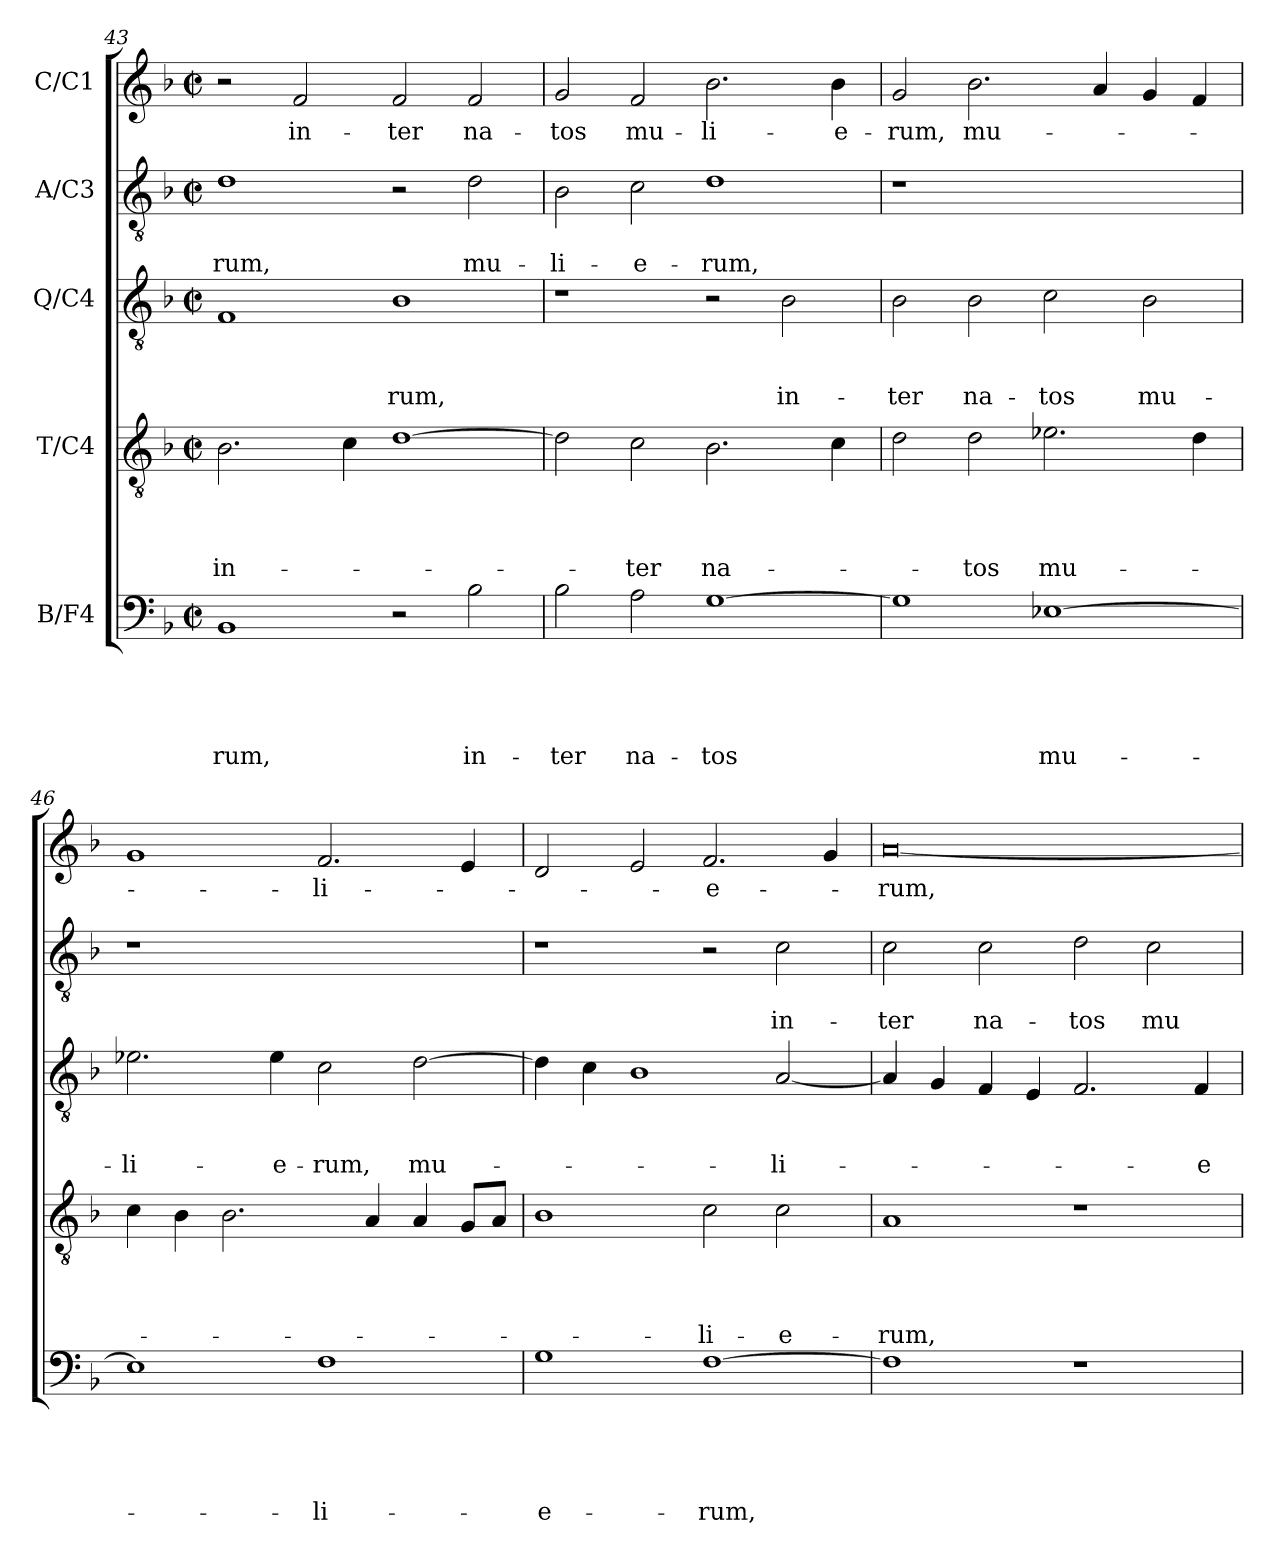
**kern	**text	**text	**text	**text	**text	**kern	**text	**text	**text	**text	**kern	**text	**text	**text	**kern	**text	**text	**kern	**text
*part5	*part5	*part5	*part5	*part5	*part5	*part4	*part4	*part4	*part4	*part4	*part3	*part3	*part3	*part3	*part2	*part2	*part2	*part1	*part1
*staff5	*staff5	*staff5	*staff5	*staff5	*staff5	*staff4	*staff4	*staff4	*staff4	*staff4	*staff3	*staff3	*staff3	*staff3	*staff2	*staff2	*staff2	*staff1	*staff1
*I"B/F4	*	*	*	*	*	*I"T/C4	*	*	*	*	*I"Q/C4	*	*	*	*I"A/C3	*	*	*I"C/C1	*
!!LO:PB:g=z
*clefF4	*	*	*	*	*	*clefGv2	*	*	*	*	*clefGv2	*	*	*	*clefGv2	*	*	*clefG2	*
*k[b-]	*	*	*	*	*	*k[b-]	*	*	*	*	*k[b-]	*	*	*	*k[b-]	*	*	*k[b-]	*
*F:	*	*	*	*	*	*F:	*	*	*	*	*F:	*	*	*	*F:	*	*	*F:	*
*M2/2	*	*	*	*	*	*M2/2	*	*	*	*	*M2/2	*	*	*	*M2/2	*	*	*M2/2	*
*met(c|)	*	*	*	*	*	*met(c|)	*	*	*	*	*met(c|)	*	*	*	*met(c|)	*	*	*met(c|)	*
=43	=43	=43	=43	=43	=43	=43	=43	=43	=43	=43	=43	=43	=43	=43	=43	=43	=43	=43	=43
!	!	!	!	!	!LO:LY:b	!	!	!	!	!LO:LY:b	!	!	!	!	!	!	!LO:LY:b	!	!
1BB-	.	.	.	.	-rum,	2.B-\	.	.	.	in-	1F	.	.	.	1d	.	-rum,	2r	.
!	!	!	!	!	!	!	!	!	!	!	!	!	!	!	!	!	!	!	!LO:LY:b
.	.	.	.	.	.	.	.	.	.	.	.	.	.	.	.	.	.	2f/	in-
.	.	.	.	.	.	4c\	.	.	.	.	.	.	.	.	.	.	.	.	.
!	!	!	!	!	!	!	!	!	!	!	!	!	!	!LO:LY:b	!	!	!	!	!LO:LY:b
2r	.	.	.	.	.	[1d	.	.	.	.	1B-	.	.	-rum,	2r	.	.	2f/	-ter
!	!	!	!	!	!LO:LY:b	!	!	!	!	!	!	!	!	!	!	!	!LO:LY:b	!	!LO:LY:b
2B-\	.	.	.	.	in-	.	.	.	.	.	.	.	.	.	2d\	.	mu-	2f/	na-
=44	=44	=44	=44	=44	=44	=44	=44	=44	=44	=44	=44	=44	=44	=44	=44	=44	=44	=44	=44
!	!	!	!	!	!LO:LY:b	!	!	!	!	!	!	!	!	!	!	!	!LO:LY:b	!	!LO:LY:b
2B-\	.	.	.	.	-ter	2d\]	.	.	.	.	1r	.	.	.	2B-\	.	-li-	2g/	-tos
!	!	!	!	!	!LO:LY:b	!	!	!	!	!LO:LY:b	!	!	!	!	!	!	!LO:LY:b	!	!LO:LY:b
2A\	.	.	.	.	na-	2c\	.	.	.	-ter	.	.	.	.	2c\	.	-e-	2f/	mu-
!	!	!	!	!	!LO:LY:b	!	!	!	!	!LO:LY:b	!	!	!	!	!	!	!LO:LY:b	!	!LO:LY:b
[1G	.	.	.	.	-tos	2.B-\	.	.	.	na-	2r	.	.	.	1d	.	-rum,	2.b-\	-li-
!	!	!	!	!	!	!	!	!	!	!	!	!	!	!LO:LY:b	!	!	!	!	!
.	.	.	.	.	.	.	.	.	.	.	2B-\	.	.	in-	.	.	.	.	.
!	!	!	!	!	!	!	!	!	!	!	!	!	!	!	!	!	!	!	!LO:LY:b
.	.	.	.	.	.	4c\	.	.	.	.	.	.	.	.	.	.	.	4b-\	-e-
=45	=45	=45	=45	=45	=45	=45	=45	=45	=45	=45	=45	=45	=45	=45	=45	=45	=45	=45	=45
!	!	!	!	!	!	!	!	!	!	!	!	!	!	!LO:LY:b	!	!	!	!	!LO:LY:b
1G]	.	.	.	.	.	2d\	.	.	.	.	2B-\	.	.	-ter	1r	.	.	2g/	-rum,
!	!	!	!	!	!	!	!	!	!	!LO:LY:b	!	!	!	!LO:LY:b	!	!	!	!	!LO:LY:b
.	.	.	.	.	.	2d\	.	.	.	-tos	2B-\	.	.	na-	.	.	.	2.b-\	mu-
!	!	!	!	!	!LO:LY:b	!	!	!	!	!LO:LY:b	!	!	!	!LO:LY:b	!	!	!	!	!
[1E-X	.	.	.	.	mu-	2.e-\	.	.	.	mu-	2c\	.	.	-tos	1ryy	.	.	.	.
.	.	.	.	.	.	.	.	.	.	.	.	.	.	.	.	.	.	4a/	.
!	!	!	!	!	!	!	!	!	!	!	!	!	!	!LO:LY:b	!	!	!	!	!
.	.	.	.	.	.	.	.	.	.	.	2B-\	.	.	mu-	.	.	.	4g/	.
.	.	.	.	.	.	4d\	.	.	.	.	.	.	.	.	.	.	.	4f/	.
=46	=46	=46	=46	=46	=46	=46	=46	=46	=46	=46	=46	=46	=46	=46	=46	=46	=46	=46	=46
!	!	!	!	!	!	!	!	!	!	!	!	!	!	!LO:LY:b	!	!	!	!	!
1E-]	.	.	.	.	.	4c\	.	.	.	.	2.e-\	.	.	-li-	1r	.	.	1g	.
.	.	.	.	.	.	4B-\	.	.	.	.	.	.	.	.	.	.	.	.	.
.	.	.	.	.	.	2.B-\	.	.	.	.	.	.	.	.	.	.	.	.	.
!	!	!	!	!	!	!	!	!	!	!	!	!	!	!LO:LY:b	!	!	!	!	!
.	.	.	.	.	.	.	.	.	.	.	4e-\	.	.	-e-	.	.	.	.	.
!	!	!	!	!	!LO:LY:b	!	!	!	!	!	!	!	!	!LO:LY:b	!	!	!	!	!LO:LY:b
1F	.	.	.	.	-li-	.	.	.	.	.	2c\	.	.	-rum,	1ryy	.	.	2.f/	-li-
.	.	.	.	.	.	4A/	.	.	.	.	.	.	.	.	.	.	.	.	.
!	!	!	!	!	!	!	!	!	!	!	!	!	!	!LO:LY:b	!	!	!	!	!
.	.	.	.	.	.	4A/	.	.	.	.	[2d\	.	.	mu-	.	.	.	.	.
.	.	.	.	.	.	8G/L	.	.	.	.	.	.	.	.	.	.	.	4e/	.
.	.	.	.	.	.	8A/J	.	.	.	.	.	.	.	.	.	.	.	.	.
=47	=47	=47	=47	=47	=47	=47	=47	=47	=47	=47	=47	=47	=47	=47	=47	=47	=47	=47	=47
!	!	!	!	!	!LO:LY:b	!	!	!	!	!	!	!	!	!	!	!	!	!	!
1G	.	.	.	.	-e-	1B-	.	.	.	.	4d\]	.	.	.	1r	.	.	2d/	.
.	.	.	.	.	.	.	.	.	.	.	4c\	.	.	.	.	.	.	.	.
.	.	.	.	.	.	.	.	.	.	.	1B-	.	.	.	.	.	.	2e/	.
!	!	!	!	!	!LO:LY:b	!	!	!	!	!LO:LY:b	!	!	!	!	!	!	!	!	!LO:LY:b
[1F	.	.	.	.	-rum,	2c\	.	.	.	-li-	.	.	.	.	2r	.	.	2.f/	-e-
!	!	!	!	!	!	!	!	!	!	!LO:LY:b	!	!	!	!LO:LY:b	!	!	!LO:LY:b	!	!
.	.	.	.	.	.	2c\	.	.	.	-e-	[2A/	.	.	-li-	2c\	.	in-	.	.
.	.	.	.	.	.	.	.	.	.	.	.	.	.	.	.	.	.	4g/	.
=48	=48	=48	=48	=48	=48	=48	=48	=48	=48	=48	=48	=48	=48	=48	=48	=48	=48	=48	=48
!	!	!	!	!	!	!	!	!	!	!LO:LY:b	!	!	!	!	!	!	!LO:LY:b	!	!LO:LY:b
1F]	.	.	.	.	.	1A	.	.	.	-rum,	4A/]	.	.	.	2c\	.	-ter	[0a	-rum,
.	.	.	.	.	.	.	.	.	.	.	4G/	.	.	.	.	.	.	.	.
!	!	!	!	!	!	!	!	!	!	!	!	!	!	!	!	!	!LO:LY:b	!	!
.	.	.	.	.	.	.	.	.	.	.	4F/	.	.	.	2c\	.	na-	.	.
.	.	.	.	.	.	.	.	.	.	.	4E/	.	.	.	.	.	.	.	.
!	!	!	!	!	!	!	!	!	!	!	!	!	!	!	!	!	!LO:LY:b	!	!
1r	.	.	.	.	.	1r	.	.	.	.	2.F/	.	.	.	2d\	.	-tos	.	.
!	!	!	!	!	!	!	!	!	!	!	!	!	!	!	!	!	!LO:LY:b	!	!
.	.	.	.	.	.	.	.	.	.	.	.	.	.	.	2c\	.	mu-	.	.
!	!	!	!	!	!	!	!	!	!	!	!	!	!	!LO:LY:b	!	!	!	!	!
.	.	.	.	.	.	.	.	.	.	.	4F/	.	.	-e-	.	.	.	.	.
=	=	=	=	=	=	=	=	=	=	=	=	=	=	=	=	=	=	=	=
*-	*-	*-	*-	*-	*-	*-	*-	*-	*-	*-	*-	*-	*-	*-	*-	*-	*-	*-	*-
